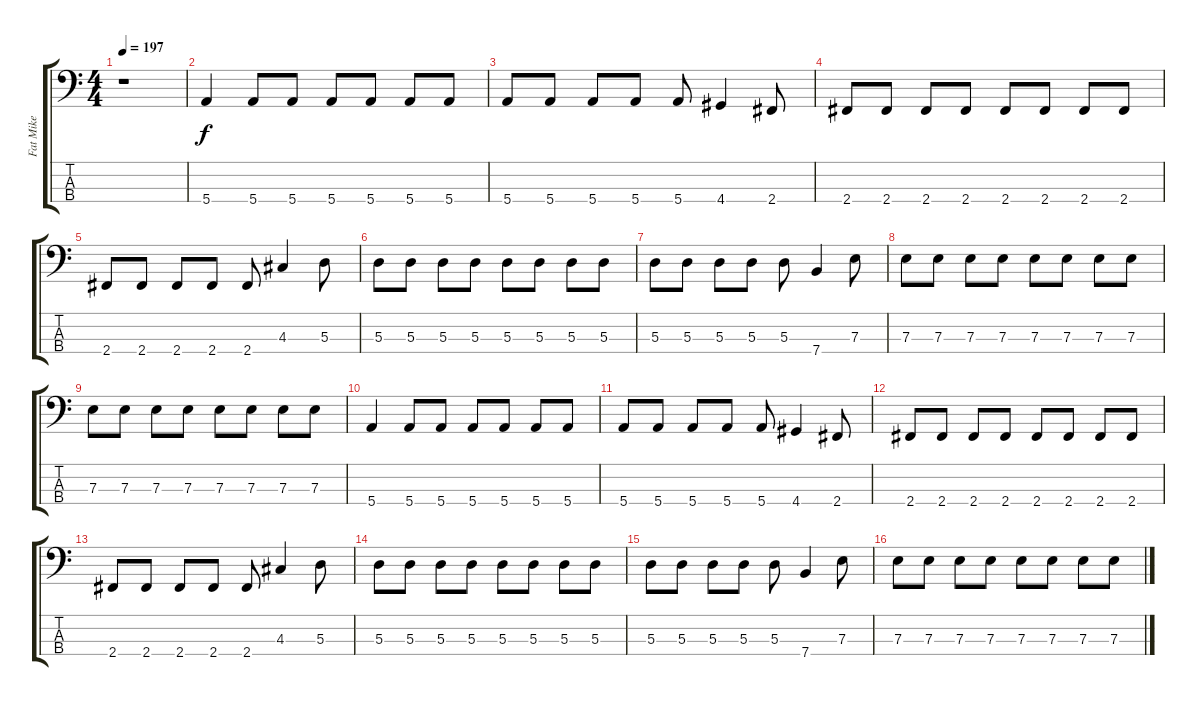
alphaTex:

\track ("Fat Mike" "Fat Mike") {instrument electricbasspick}
\staff {score tabs}
\tuning (G2 D2 A1 E1) {hide}
\ts (4 4)
\tempo 197
\clef f4
\ks c
r.1{dy f instrument electricbasspick} |
5.4.4 5.4.8 5.4.8 5.4.8 5.4.8 5.4.8 5.4.8 |
5.4.8 5.4.8 5.4.8 5.4.8 5.4.8 4.4.4 2.4.8 |
2.4.8 2.4.8 2.4.8 2.4.8 2.4.8 2.4.8 2.4.8 2.4.8 |
2.4.8 2.4.8 2.4.8 2.4.8 2.4.8 4.3.4 5.3.8 |
5.3.8 5.3.8 5.3.8 5.3.8 5.3.8 5.3.8 5.3.8 5.3.8 |
5.3.8 5.3.8 5.3.8 5.3.8 5.3.8 7.4.4 7.3.8 |
7.3.8 7.3.8 7.3.8 7.3.8 7.3.8 7.3.8 7.3.8 7.3.8 |
7.3.8 7.3.8 7.3.8 7.3.8 7.3.8 7.3.8 7.3.8 7.3.8 |
5.4.4 5.4.8 5.4.8 5.4.8 5.4.8 5.4.8 5.4.8 |
5.4.8 5.4.8 5.4.8 5.4.8 5.4.8 4.4.4 2.4.8 |
2.4.8 2.4.8 2.4.8 2.4.8 2.4.8 2.4.8 2.4.8 2.4.8 |
2.4.8 2.4.8 2.4.8 2.4.8 2.4.8 4.3.4 5.3.8 |
5.3.8 5.3.8 5.3.8 5.3.8 5.3.8 5.3.8 5.3.8 5.3.8 |
5.3.8 5.3.8 5.3.8 5.3.8 5.3.8 7.4.4 7.3.8 |
7.3.8 7.3.8 7.3.8 7.3.8 7.3.8 7.3.8 7.3.8 7.3.8
